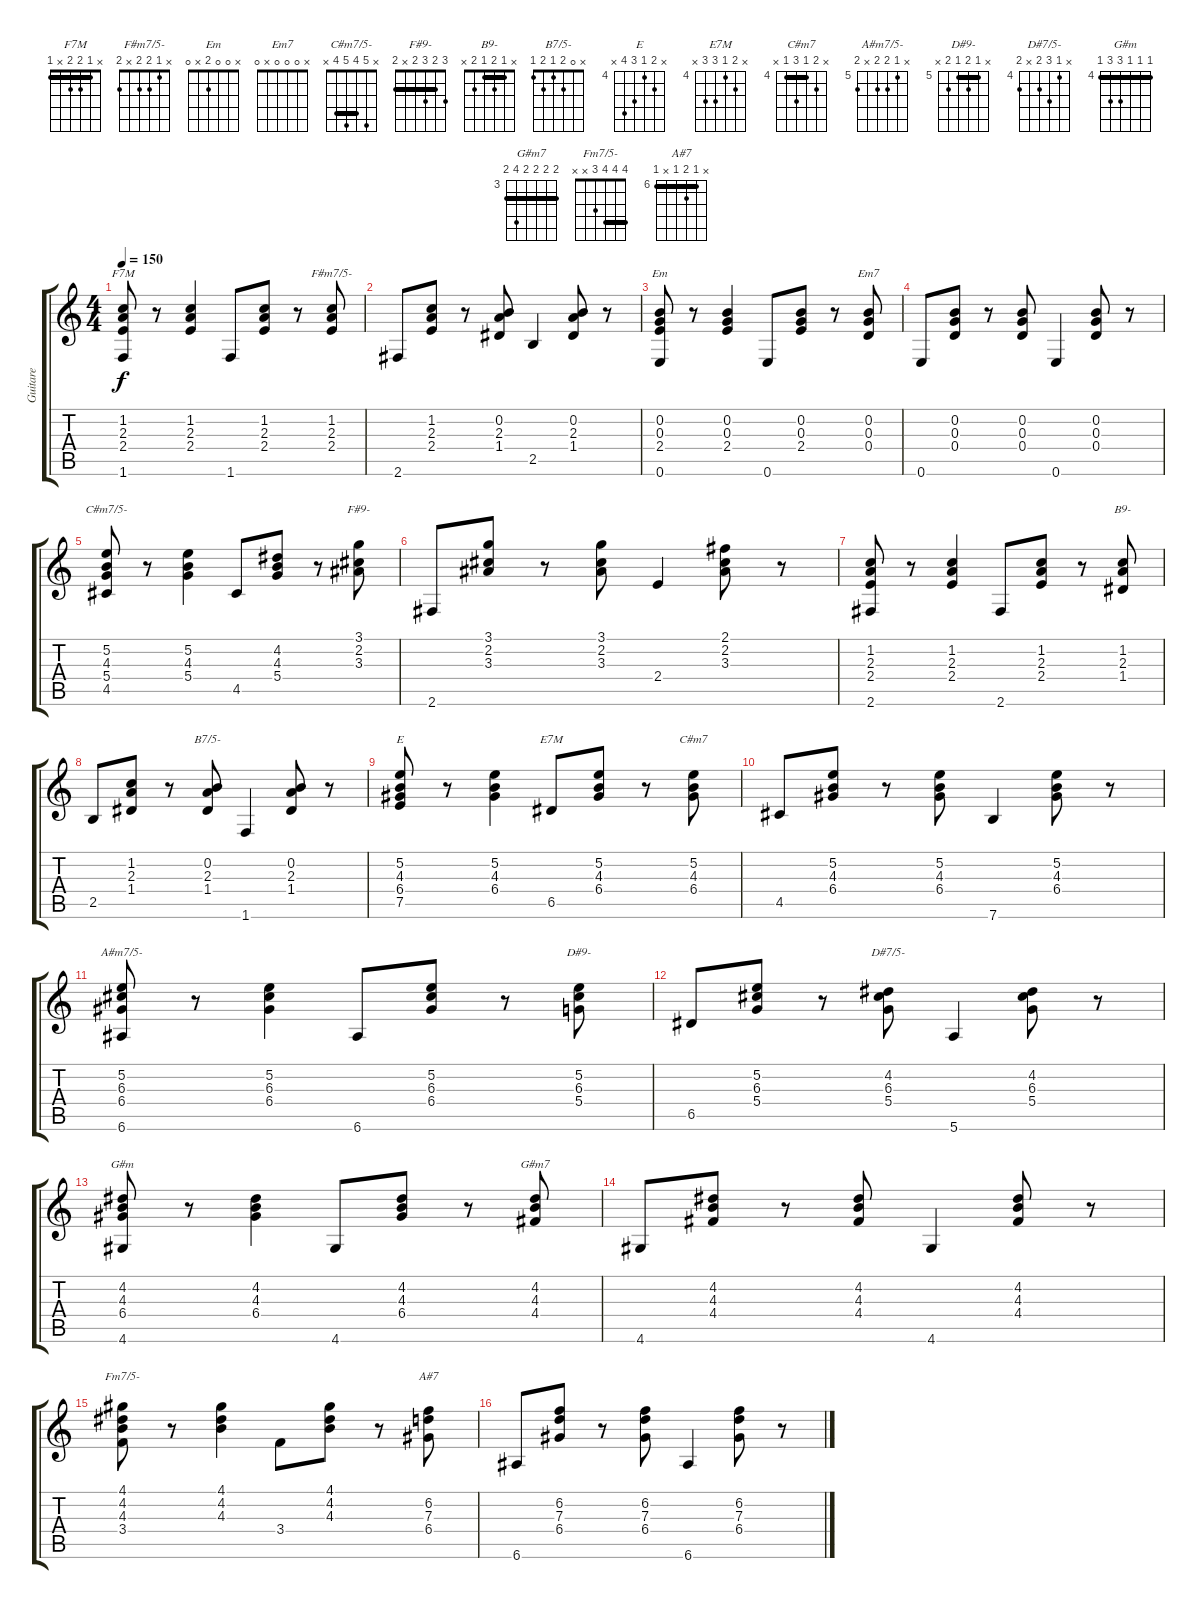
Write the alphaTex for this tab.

\track ("Guitare" "Guitare") {instrument acousticguitarnylon}
\staff {score tabs}
\tuning (E4 B3 G3 D3 A2 E2) {hide}
\chord ("F7M" x 1 2 2 x 1) {barre 1}
\chord ("F#m7/5-" x 1 2 2 x 2)
\chord ("Em" x 0 0 2 x 0)
\chord ("Em7" x 0 0 0 x 0)
\chord ("C#m7/5-" x 5 4 5 4 x) {barre 4}
\chord ("F#9-" 3 2 3 2 x 2) {barre 2}
\chord ("B9-" x 1 2 1 2 x) {barre 1}
\chord ("B7/5-" x 0 2 1 2 1)
\chord ("E" x 5 4 6 7 x) {firstfret 4}
\chord ("E7M" x 5 4 6 6 x) {firstfret 4}
\chord ("C#m7" x 5 4 6 4 x) {firstfret 4 barre 4}
\chord ("A#m7/5-" x 5 6 6 x 6) {firstfret 5}
\chord ("D#9-" x 5 6 5 6 x) {firstfret 5 barre 5}
\chord ("D#7/5-" x 4 6 5 x 5) {firstfret 4}
\chord ("G#m" 4 4 4 6 6 4) {firstfret 4 barre 4}
\chord ("G#m7" 4 4 4 4 6 4) {firstfret 3 barre 4}
\chord ("Fm7/5-" 4 4 4 3 x x) {barre 4}
\chord ("A#7" x 6 7 6 x 6) {firstfret 6 barre 6}
\ts (4 4)
\tempo 150
\clef g2
\ks c
(1.2 2.3 2.4 1.6).8{ch "F7M" dy f} r.8 (1.2 2.3 2.4).4 1.6.8 (1.2 2.3 2.4).8 r.8 (1.2 2.3 2.4).8{ch "F#m7/5-"} |
2.6.8 (1.2 2.3 2.4).8 r.8 (0.2 2.3 1.4).8 2.5.4 (0.2 2.3 1.4).8 r.8 |
(0.2 0.3 2.4 0.6).8{ch "Em"} r.8 (0.2 0.3 2.4).4 0.6.8 (0.2 0.3 2.4).8 r.8 (0.2 0.3 0.4).8{ch "Em7"} |
0.6.8 (0.2 0.3 0.4).8 r.8 (0.2 0.3 0.4).8 0.6.4 (0.2 0.3 0.4).8 r.8 |
(5.2 4.3 5.4 4.5).8{ch "C#m7/5-"} r.8 (5.2 4.3 5.4).4 4.5.8 (4.2 4.3 5.4).8 r.8 (3.1 2.2 3.3).8{ch "F#9-"} |
2.6.8 (3.1 2.2 3.3).8 r.8 (3.1 2.2 3.3).8 2.4.4 (2.1 2.2 3.3).8 r.8 |
(1.2 2.3 2.4 2.6).8 r.8 (1.2 2.3 2.4).4 2.6.8 (1.2 2.3 2.4).8 r.8 (1.2 2.3 1.4).8{ch "B9-"} |
2.5.8 (1.2 2.3 1.4).8 r.8 (0.2 2.3 1.4).8{ch "B7/5-"} 1.6.4 (0.2 2.3 1.4).8 r.8 |
(5.2 4.3 6.4 7.5).8{ch "E"} r.8 (5.2 4.3 6.4).4 6.5.8{ch "E7M"} (5.2 4.3 6.4).8 r.8 (5.2 4.3 6.4).8{ch "C#m7"} |
4.5.8 (5.2 4.3 6.4).8 r.8 (5.2 4.3 6.4).8 7.6.4 (5.2 4.3 6.4).8 r.8 |
(5.2 6.3 6.4 6.6).8{ch "A#m7/5-"} r.8 (5.2 6.3 6.4).4 6.6.8 (5.2 6.3 6.4).8 r.8 (5.2 6.3 5.4).8{ch "D#9-"} |
6.5.8 (5.2 6.3 5.4).8 r.8 (4.2 6.3 5.4).8{ch "D#7/5-"} 5.6.4 (4.2 6.3 5.4).8 r.8 |
(4.2 4.3 6.4 4.6).8{ch "G#m"} r.8 (4.2 4.3 6.4).4 4.6.8 (4.2 4.3 6.4).8 r.8 (4.2 4.3 4.4).8{ch "G#m7"} |
4.6.8 (4.2 4.3 4.4).8 r.8 (4.2 4.3 4.4).8 4.6.4 (4.2 4.3 4.4).8 r.8 |
(4.1 4.2 4.3 3.4).8{ch "Fm7/5-"} r.8 (4.1 4.2 4.3).4 3.4.8 (4.1 4.2 4.3).8 r.8 (6.2 7.3 6.4).8{ch "A#7"} |
6.6.8 (6.2 7.3 6.4).8 r.8 (6.2 7.3 6.4).8 6.6.4 (6.2 7.3 6.4).8 r.8
